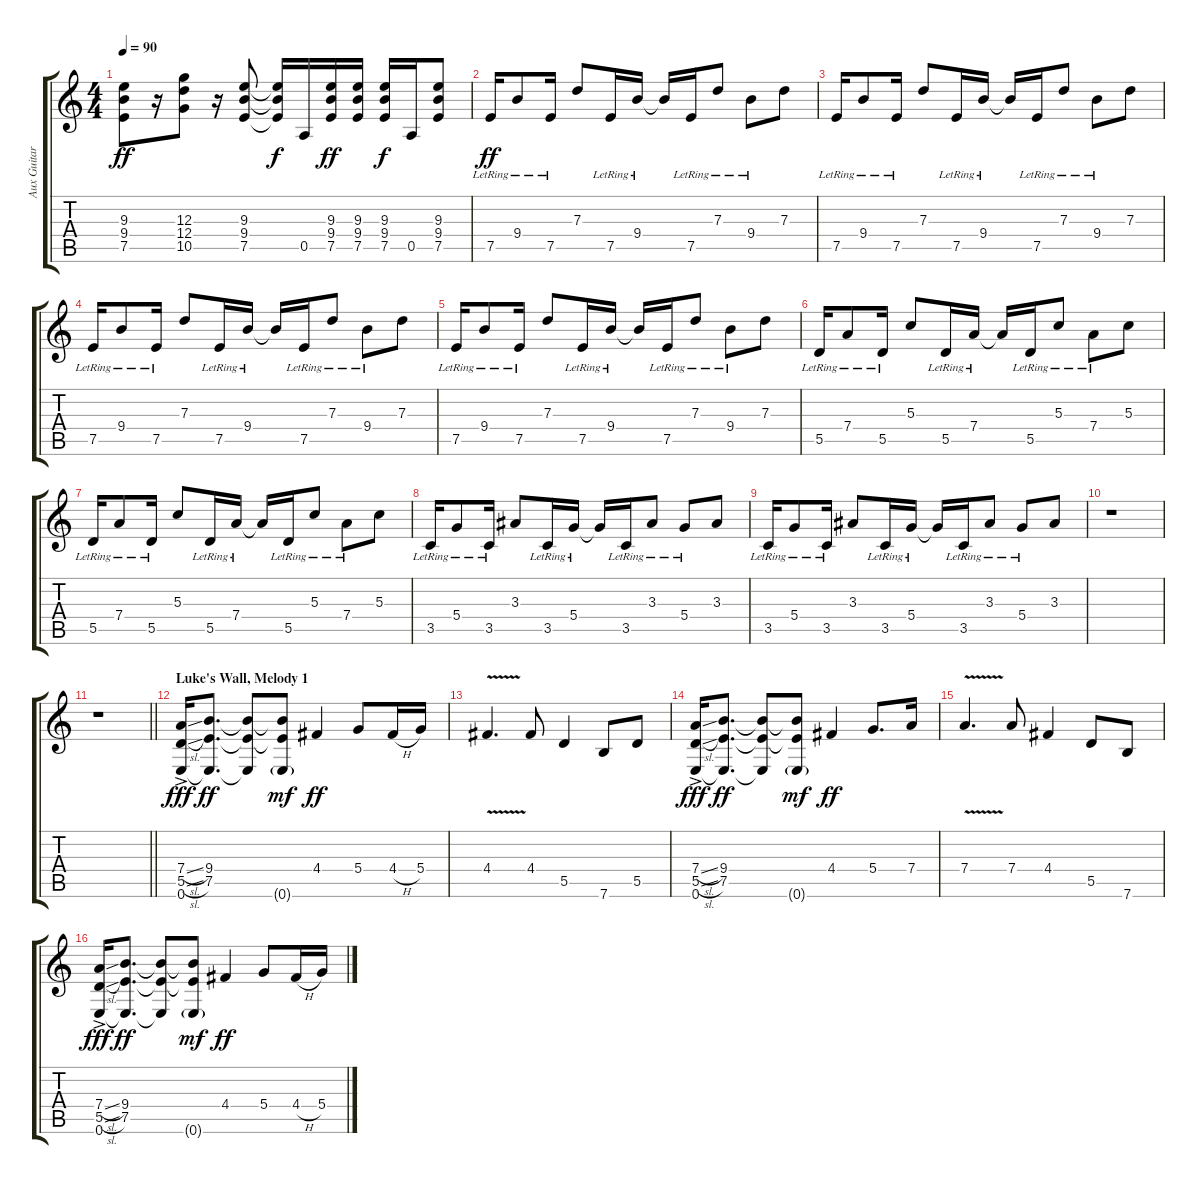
\track ("Aux Guitar" "Aux Guitar") {instrument distortionguitar}
\staff {score tabs}
\tuning (E4 B3 G3 D3 A2 E2) {hide}
\ts (4 4)
\tempo 90
\clef g2
\ks c
(9.3 9.4 7.5).8{dy ff} r.16 (12.3 12.4 10.5).8 r.16 (9.3 9.4 7.5).8 (9.3{t} 9.4{t} 7.5{t}).16{dy f} 0.5.16 (9.3 9.4 7.5).16{dy ff} (9.3 9.4 7.5).16 (9.3 9.4 7.5).16{dy f} 0.5.16 (9.3 9.4 7.5).8 |
7.5{lr}.16{dy ff} 9.4{lr}.8 7.5{lr}.16 7.3.8 7.5{lr}.16 9.4{lr}.16 9.4{t}.16 7.5{lr}.16 7.3{lr}.8 9.4{lr}.8 7.3.8 |
7.5{lr}.16 9.4{lr}.8 7.5{lr}.16 7.3.8 7.5{lr}.16 9.4{lr}.16 9.4{t}.16 7.5{lr}.16 7.3{lr}.8 9.4{lr}.8 7.3.8 |
7.5{lr}.16 9.4{lr}.8 7.5{lr}.16 7.3.8 7.5{lr}.16 9.4{lr}.16 9.4{t}.16 7.5{lr}.16 7.3{lr}.8 9.4{lr}.8 7.3.8 |
7.5{lr}.16 9.4{lr}.8 7.5{lr}.16 7.3.8 7.5{lr}.16 9.4{lr}.16 9.4{t}.16 7.5{lr}.16 7.3{lr}.8 9.4{lr}.8 7.3.8 |
5.5{lr}.16 7.4{lr}.8 5.5{lr}.16 5.3.8 5.5{lr}.16 7.4{lr}.16 7.4{t}.16 5.5{lr}.16 5.3{lr}.8 7.4{lr}.8 5.3.8 |
5.5{lr}.16 7.4{lr}.8 5.5{lr}.16 5.3.8 5.5{lr}.16 7.4{lr}.16 7.4{t}.16 5.5{lr}.16 5.3{lr}.8 7.4{lr}.8 5.3.8 |
3.5{lr}.16 5.4{lr}.8 3.5{lr}.16 3.3.8 3.5{lr}.16 5.4{lr}.16 5.4{t}.16 3.5{lr}.16 3.3{lr}.8 5.4{lr}.8 3.3.8 |
3.5{lr}.16 5.4{lr}.8 3.5{lr}.16 3.3.8 3.5{lr}.16 5.4{lr}.16 5.4{t}.16 3.5{lr}.16 3.3{lr}.8 5.4{lr}.8 3.3.8 |
r.1 |
\barLineRight lightlight
r.1 |
\section ("" "Luke's Wall, Melody 1")
(7.4{sl} 5.5{sl} 0.6{ac}).16{dy fff volume 12} (9.4 7.5 0.6{t}).8{d dy ff} (9.4{t} 7.5{t} 0.6{t}).8 (9.4{t} 7.5{t} 0.6{g}).8{dy mf} 4.4.4{dy ff} 5.4.8 4.4{h}.16 5.4.16 |
4.4{v}.4{d} 4.4.8 5.5.4 7.6.8 5.5.8 |
(7.4{sl} 5.5{sl} 0.6{ac}).16{dy fff} (9.4 7.5 0.6{t}).8{d dy ff} (9.4{t} 7.5{t} 0.6{t}).8 (9.4{t} 7.5{t} 0.6{g}).8{dy mf} 4.4.4{dy ff} 5.4.8{d} 7.4.16 |
7.4{v}.4{d} 7.4.8 4.4.4 5.5.8 7.6.8 |
(7.4{sl} 5.5{sl} 0.6{ac}).16{dy fff} (9.4 7.5 0.6{t}).8{d dy ff} (9.4{t} 7.5{t} 0.6{t}).8 (9.4{t} 7.5{t} 0.6{g}).8{dy mf} 4.4.4{dy ff} 5.4.8 4.4{h}.16 5.4.16
